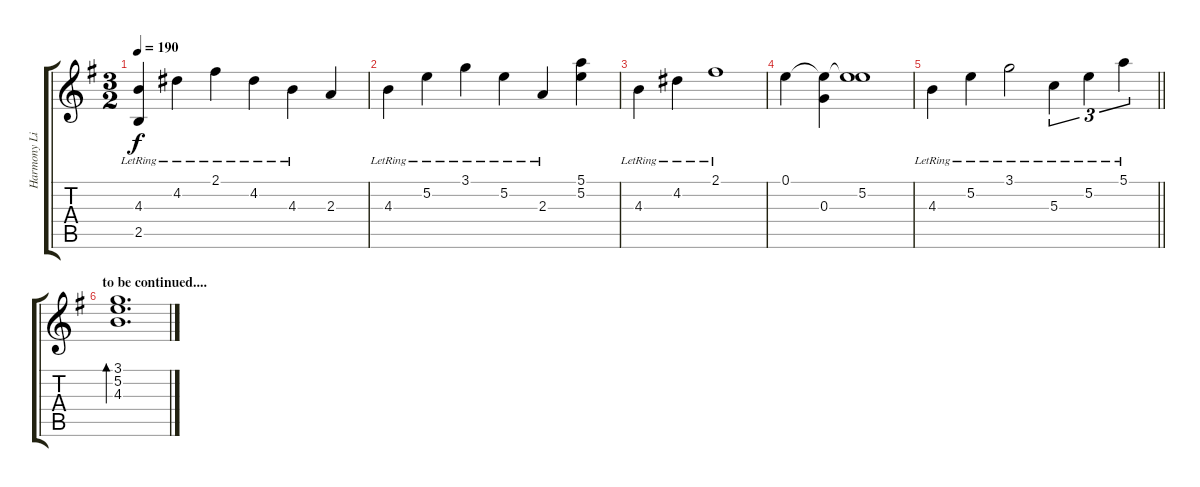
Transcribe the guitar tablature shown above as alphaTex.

\track ("Harmony Line" "Harmony Li") {instrument electricguitarjazz}
\staff {score tabs}
\tuning (E4 B3 G3 D3 A2 E2) {hide}
\ts (3 2)
\tempo 190
\clef g2
\ks eminor
(4.3{lr} 2.5{lr}).4{dy f} 4.2{lr}.4 2.1{lr}.4 4.2{lr}.4 4.3{lr}.4 2.3.4 |
4.3{lr}.4 5.2{lr}.4 3.1{lr}.4 5.2{lr}.4 2.3{lr}.4 (5.1 5.2).4 |
4.3{lr}.4 4.2{lr}.4 2.1{lr}.1 |
0.1.4 (0.1{t} 0.3).4 (0.1{t} 5.2).1 |
\barLineRight lightlight
4.3{lr}.4 5.2{lr}.4 3.1{lr}.2 5.3{lr}.4{tu (3 2)} 5.2{lr}.4{tu (3 2)} 5.1{lr}.4{tu (3 2)} |
\section ("" "to be continued....")
(3.1 5.2 4.3).1{d bd 480}
